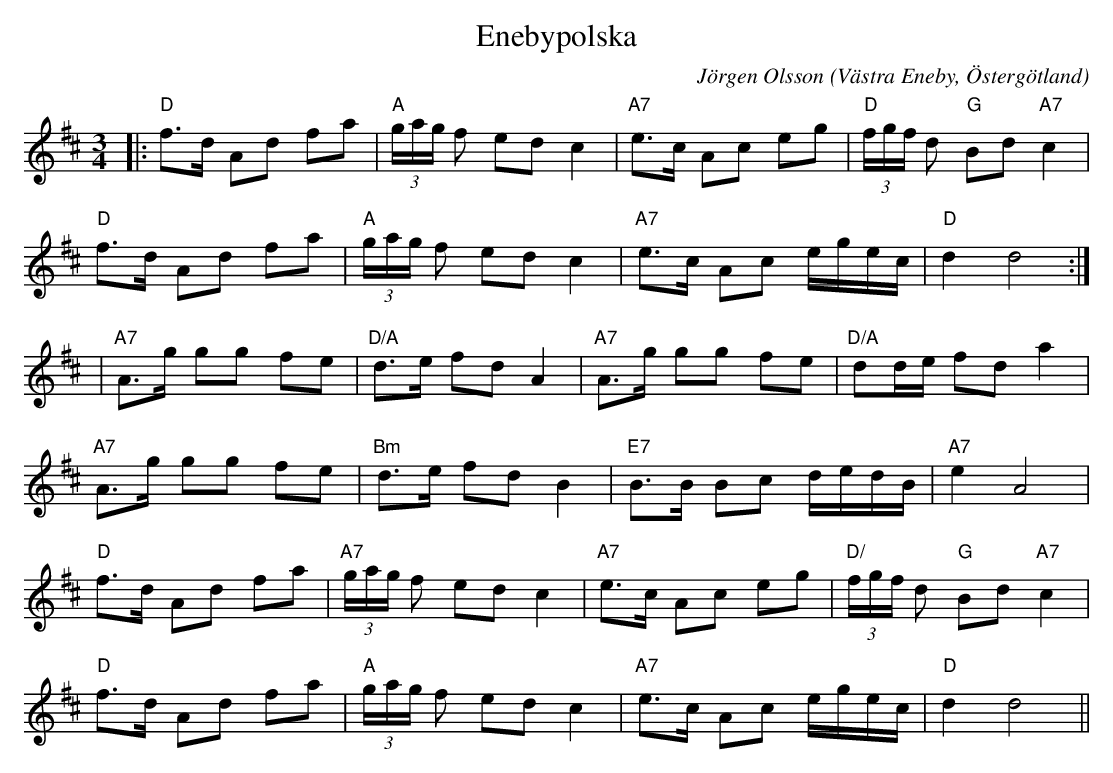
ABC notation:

X:1
T:Enebypolska
C:Jörgen Olsson
O:Västra Eneby, Östergötland
M:3/4
L:1/8
K:D
|:"D"f>d Ad fa|"A"(3g/a/g/ f ed c2|"A7"e>c Ac eg|"D"(3f/g/f/ d "G"Bd "A7"c2|
"D"f>d Ad fa|"A"(3g/a/g/ f ed c2|"A7"e>c Ac e/g/e/c/|"D"d2 d4:|
|"A7"A>g gg fe|"D/A"d>e fd A2|"A7"A>g gg fe|"D/A" dd/e/ fd a2|
"A7"A>g gg fe|"Bm"d>e fd B2|"E7"B>B Bc d/e/d/B/|"A7" e2 A4|
"D"f>d Ad fa|"A7"(3g/a/g/ f ed c2|"A7"e>c Ac eg|"D/"(3f/g/f/ d "G"Bd "A7"c2|
"D"f>d Ad fa|"A"(3g/a/g/ f ed c2|"A7"e>c Ac e/g/e/c/|"D"d2 d4 ||
